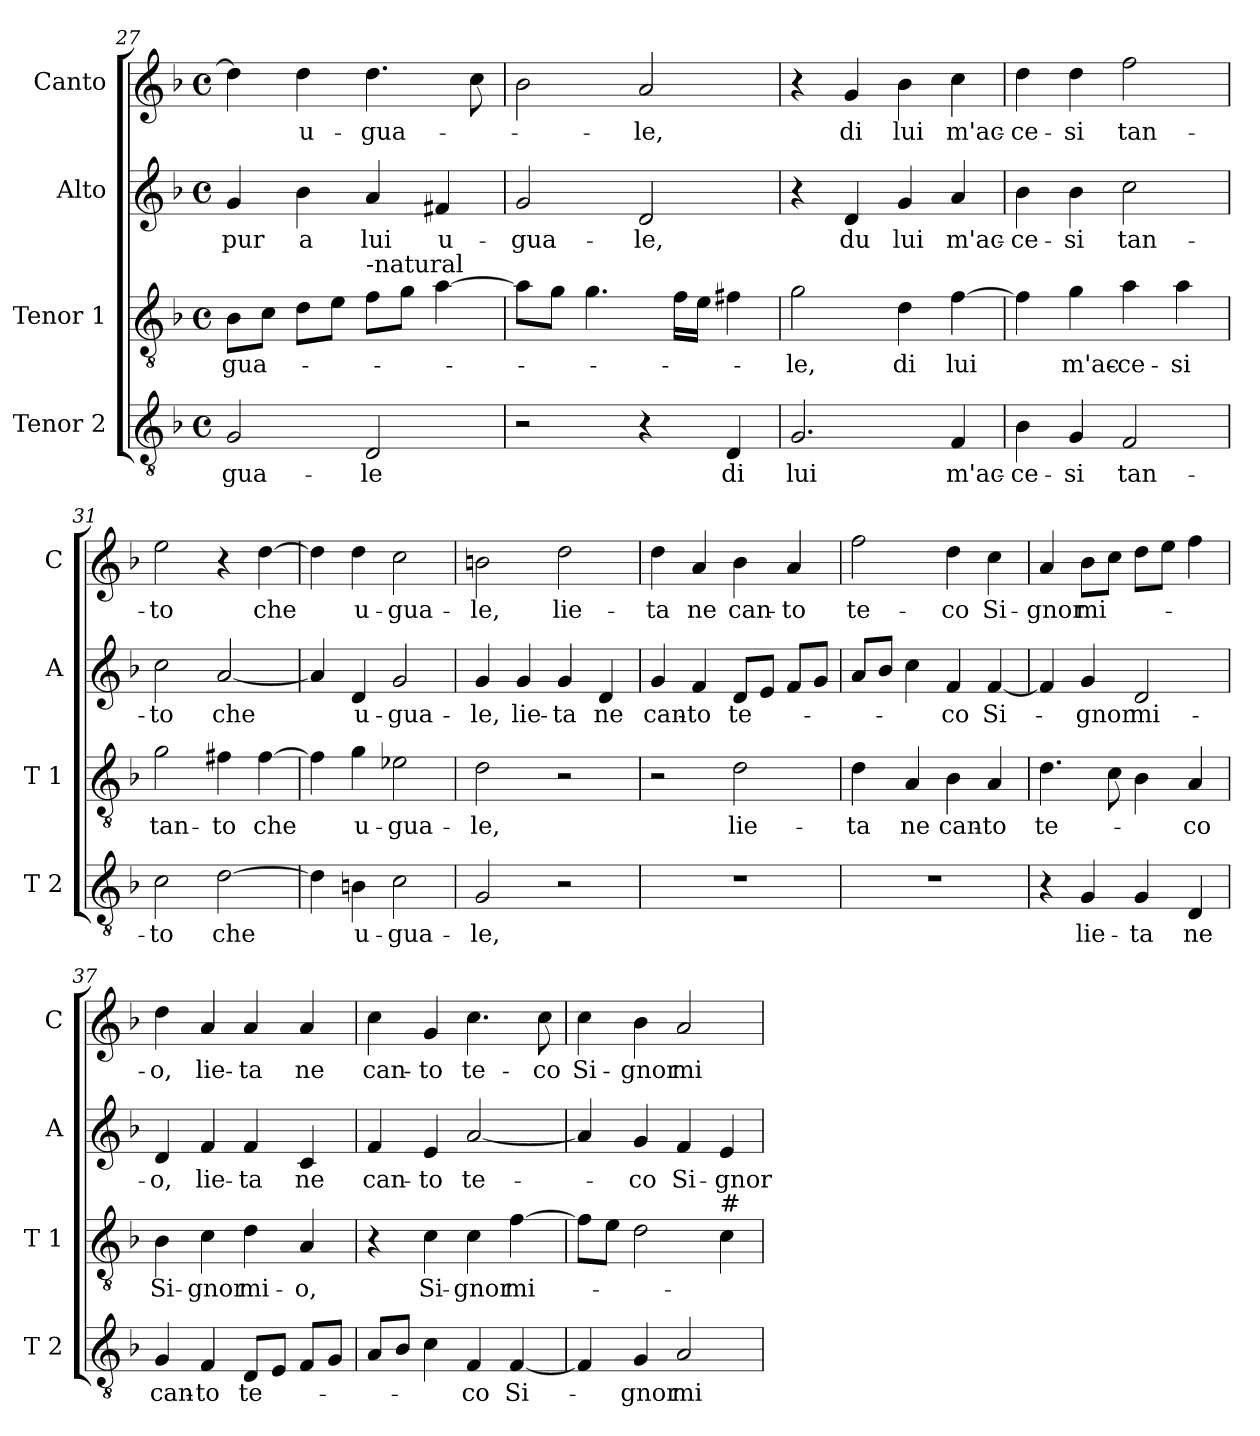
**kern	**text	**kern	**text	**kern	**text	**kern	**text
*part4	*part4	*part3	*part3	*part2	*part2	*part1	*part1
*staff4	*staff4	*staff3	*staff3	*staff2	*staff2	*staff1	*staff1
*I"Tenor 2	*	*I"Tenor 1	*	*I"Alto	*	*I"Canto	*
*I'T 2	*	*I'T 1	*	*I'A	*	*I'C	*
*clefGv2	*	*clefGv2	*	*clefG2	*	*clefG2	*
*k[b-]	*	*k[b-]	*	*k[b-]	*	*k[b-]	*
*F:	*	*F:	*	*F:	*	*F:	*
*M4/4	*	*M4/4	*	*M4/4	*	*M4/4	*
*met(c)	*	*met(c)	*	*met(c)	*	*met(c)	*
=27	=27	=27	=27	=27	=27	=27	=27
!	!LO:LY:b	!	!LO:LY:b	!	!LO:LY:b	!	!
2G/	-gua-	8B-\L	-gua-	4g/	pur	4dd\]	.
.	.	8c\J	.	.	.	.	.
!	!	!	!	!	!LO:LY:b	!	!LO:LY:b
.	.	8d\L	.	4b-\	a	4dd\	u-
.	.	8e\J	.	.	.	.	.
!	!	!LO:TX:a:t=-natural	!	!	!	!	!
!	!LO:LY:b	!	!	!	!LO:LY:b	!	!LO:LY:b
2D/	-le	8f\L	.	4a/	lui	4.dd\	-gua-
.	.	8g\J	.	.	.	.	.
!	!	!	!	!	!LO:LY:b	!	!
.	.	[4a\	.	4f#X/	u-	.	.
.	.	.	.	.	.	8cc\	.
=28	=28	=28	=28	=28	=28	=28	=28
!	!	!	!	!	!LO:LY:b	!	!
2r	.	8a\L]	.	2g/	-gua-	2b-\	.
.	.	8g\J	.	.	.	.	.
.	.	4.g\	.	.	.	.	.
!	!	!	!	!	!LO:LY:b	!	!LO:LY:b
4r	.	.	.	2d/	-le,	2a/	-le,
.	.	16f\LL	.	.	.	.	.
.	.	16e\JJ	.	.	.	.	.
!	!LO:LY:b	!	!	!	!	!	!
4D/	di	4f#X\	.	.	.	.	.
!!LO:LB:g=z
=29	=29	=29	=29	=29	=29	=29	=29
!	!LO:LY:b	!	!LO:LY:b	!	!	!	!
2.G/	lui	2g\	-le,	4r	.	4r	.
!	!	!	!	!	!LO:LY:b	!	!LO:LY:b
.	.	.	.	4d/	du	4g/	di
!	!	!	!LO:LY:b	!	!LO:LY:b	!	!LO:LY:b
.	.	4d\	di	4g/	lui	4b-\	lui
!	!LO:LY:b	!	!LO:LY:b	!	!LO:LY:b	!	!LO:LY:b
4F/	m'ac-	[4f\	lui	4a/	m'ac-	4cc\	m'ac-
=30	=30	=30	=30	=30	=30	=30	=30
!	!LO:LY:b	!	!	!	!LO:LY:b	!	!LO:LY:b
4B-\	-ce-	4f\]	.	4b-\	-ce-	4dd\	-ce-
!	!LO:LY:b	!	!LO:LY:b	!	!LO:LY:b	!	!LO:LY:b
4G/	-si	4g\	m'ac-	4b-\	-si	4dd\	-si
!	!LO:LY:b	!	!LO:LY:b	!	!LO:LY:b	!	!LO:LY:b
2F/	tan-	4a\	-ce-	2cc\	tan-	2ff\	tan-
!	!	!	!LO:LY:b	!	!	!	!
.	.	4a\	-si	.	.	.	.
=31	=31	=31	=31	=31	=31	=31	=31
!	!LO:LY:b	!	!LO:LY:b	!	!LO:LY:b	!	!LO:LY:b
2c\	-to	2g\	tan-	2cc\	-to	2ee\	-to
!	!LO:LY:b	!	!LO:LY:b	!	!LO:LY:b	!	!
[2d\	che	4f#X\	-to	[2a/	che	4r	.
!	!	!	!LO:LY:b	!	!	!	!LO:LY:b
.	.	[4f#\	che	.	.	[4dd\	che
=32	=32	=32	=32	=32	=32	=32	=32
4d\]	.	4f#\]	.	4a/]	.	4dd\]	.
!	!LO:LY:b	!	!LO:LY:b	!	!LO:LY:b	!	!LO:LY:b
4Bn\	u-	4g\	u-	4d/	u-	4dd\	u-
!	!LO:LY:b	!	!LO:LY:b	!	!LO:LY:b	!	!LO:LY:b
2c\	-gua-	2e-X\	-gua-	2g/	-gua-	2cc\	-gua-
=33	=33	=33	=33	=33	=33	=33	=33
!	!LO:LY:b	!	!LO:LY:b	!	!LO:LY:b	!	!LO:LY:b
2G/	-le,	2d\	-le,	4g/	-le,	2bn\	-le,
!	!	!	!	!	!LO:LY:b	!	!
.	.	.	.	4g/	lie-	.	.
!	!	!	!	!	!LO:LY:b	!	!LO:LY:b
2r	.	2r	.	4g/	-ta	2dd\	lie-
!	!	!	!	!	!LO:LY:b	!	!
.	.	.	.	4d/	ne	.	.
=34	=34	=34	=34	=34	=34	=34	=34
!	!	!	!	!	!LO:LY:b	!	!LO:LY:b
1r	.	2r	.	4g/	can-	4dd\	-ta
!	!	!	!	!	!LO:LY:b	!	!LO:LY:b
.	.	.	.	4f/	-to	4a/	ne
!	!	!	!LO:LY:b	!	!LO:LY:b	!	!LO:LY:b
.	.	2d\	lie-	8d/L	te-	4b-\	can-
.	.	.	.	8e/J	.	.	.
!	!	!	!	!	!	!	!LO:LY:b
.	.	.	.	8f/L	.	4a/	-to
.	.	.	.	8g/J	.	.	.
!!LO:PB:g=z
=35	=35	=35	=35	=35	=35	=35	=35
!	!	!	!LO:LY:b	!	!	!	!LO:LY:b
1r	.	4d\	-ta	8a/L	.	2ff\	te-
.	.	.	.	8b-/J	.	.	.
!	!	!	!LO:LY:b	!	!	!	!
.	.	4A/	ne	4cc\	.	.	.
!	!	!	!LO:LY:b	!	!LO:LY:b	!	!LO:LY:b
.	.	4B-\	can-	4f/	-co	4dd\	-co
!	!	!	!LO:LY:b	!	!LO:LY:b	!	!LO:LY:b
.	.	4A/	-to	[4f/	Si-	4cc\	Si-
=36	=36	=36	=36	=36	=36	=36	=36
!	!	!	!LO:LY:b	!	!	!	!LO:LY:b
4r	.	4.d\	te-	4f/]	.	4a/	-gnor
!	!LO:LY:b	!	!	!	!LO:LY:b	!	!LO:LY:b
4G/	lie-	.	.	4g/	-gnor	8b-\L	mi-
.	.	8c\	.	.	.	8cc\J	.
!	!LO:LY:b	!	!	!	!LO:LY:b	!	!
4G/	-ta	4B-\	.	2d/	mi-	8dd\L	.
.	.	.	.	.	.	8ee\J	.
!	!LO:LY:b	!	!LO:LY:b	!	!	!	!
4D/	ne	4A/	-co	.	.	4ff\	.
=37	=37	=37	=37	=37	=37	=37	=37
!	!LO:LY:b	!	!LO:LY:b	!	!LO:LY:b	!	!LO:LY:b
4G/	can-	4B-\	Si-	4d/	-o,	4dd\	-o,
!	!LO:LY:b	!	!LO:LY:b	!	!LO:LY:b	!	!LO:LY:b
4F/	-to	4c\	-gnor	4f/	lie-	4a/	lie-
!	!LO:LY:b	!	!LO:LY:b	!	!LO:LY:b	!	!LO:LY:b
8D/L	te-	4d\	mi-	4f/	-ta	4a/	-ta
8E/J	.	.	.	.	.	.	.
!	!	!	!LO:LY:b	!	!LO:LY:b	!	!LO:LY:b
8F/L	.	4A/	-o,	4c/	ne	4a/	ne
8G/J	.	.	.	.	.	.	.
=38	=38	=38	=38	=38	=38	=38	=38
!	!	!	!	!	!LO:LY:b	!	!LO:LY:b
8A/L	.	4r	.	4f/	can-	4cc\	can-
8B-/J	.	.	.	.	.	.	.
!	!	!	!LO:LY:b	!	!LO:LY:b	!	!LO:LY:b
4c\	.	4c\	Si-	4e/	-to	4g/	-to
!	!LO:LY:b	!	!LO:LY:b	!	!LO:LY:b	!	!LO:LY:b
4F/	-co	4c\	-gnor	[2a/	te-	4.cc\	te-
!	!LO:LY:b	!	!LO:LY:b	!	!	!	!
[4F/	Si-	[4f\	mi-	.	.	.	.
!	!	!	!	!	!	!	!LO:LY:b
.	.	.	.	.	.	8cc\	-co
=39	=39	=39	=39	=39	=39	=39	=39
!	!	!	!	!	!	!	!LO:LY:b
4F/]	.	8f\L]	.	4a/]	.	4cc\	Si-
.	.	8e\J	.	.	.	.	.
!	!LO:LY:b	!	!	!	!LO:LY:b	!	!LO:LY:b
4G/	-gnor	2d\	.	4g/	-co	4b-\	-gnor
!	!LO:LY:b	!	!	!	!LO:LY:b	!	!LO:LY:b
2A/	mi-	.	.	4f/	Si-	2a/	mi-
!	!	!LO:TX:a:t=#	!	!	!	!	!
!	!	!	!	!	!LO:LY:b	!	!
.	.	4c\	.	4e/	-gnor	.	.
=	=	=	=	=	=	=	=
*-	*-	*-	*-	*-	*-	*-	*-
